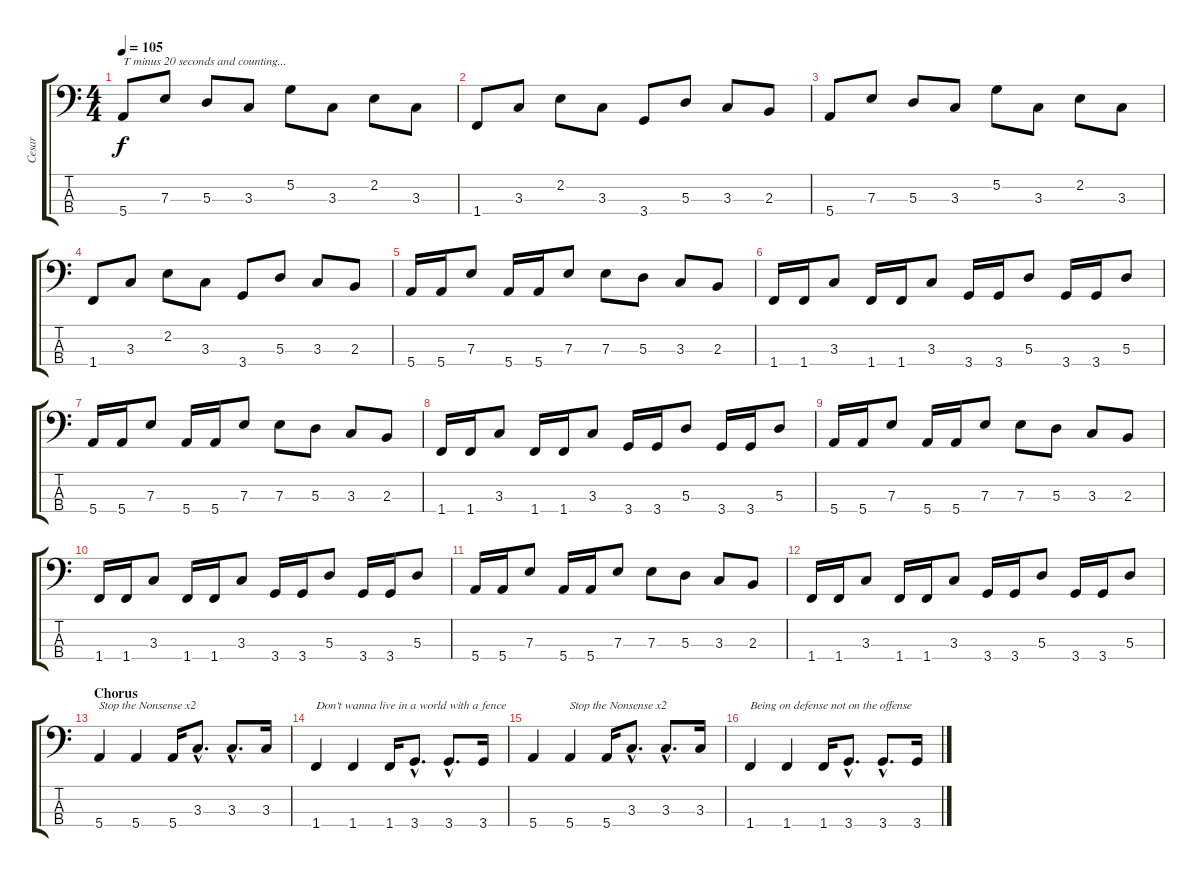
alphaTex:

\track ("Cesar" "Cesar") {instrument slapbass1}
\staff {score tabs}
\tuning (G2 D2 A1 E1) {hide}
\ts (4 4)
\tempo 105
\clef f4
\ks c
5.4.8{txt "T minus 20 seconds and counting..." dy f volume 12 instrument slapbass1} 7.3.8 5.3.8 3.3.8 5.2.8 3.3.8 2.2.8 3.3.8 |
1.4.8 3.3.8 2.2.8 3.3.8 3.4.8 5.3.8 3.3.8 2.3.8 |
5.4.8 7.3.8 5.3.8 3.3.8 5.2.8 3.3.8 2.2.8 3.3.8 |
1.4.8 3.3.8 2.2.8 3.3.8 3.4.8 5.3.8 3.3.8 2.3.8 |
5.4.16{volume 10} 5.4.16 7.3.8 5.4.16 5.4.16 7.3.8 7.3.8 5.3.8 3.3.8 2.3.8 |
1.4.16 1.4.16 3.3.8 1.4.16 1.4.16 3.3.8 3.4.16 3.4.16 5.3.8 3.4.16 3.4.16 5.3.8 |
5.4.16 5.4.16 7.3.8 5.4.16 5.4.16 7.3.8 7.3.8 5.3.8 3.3.8 2.3.8 |
1.4.16 1.4.16 3.3.8 1.4.16 1.4.16 3.3.8 3.4.16 3.4.16 5.3.8 3.4.16 3.4.16 5.3.8 |
5.4.16 5.4.16 7.3.8 5.4.16 5.4.16 7.3.8 7.3.8 5.3.8 3.3.8 2.3.8 |
1.4.16 1.4.16 3.3.8 1.4.16 1.4.16 3.3.8 3.4.16 3.4.16 5.3.8 3.4.16 3.4.16 5.3.8 |
5.4.16 5.4.16 7.3.8 5.4.16 5.4.16 7.3.8 7.3.8 5.3.8 3.3.8 2.3.8 |
1.4.16 1.4.16 3.3.8 1.4.16 1.4.16 3.3.8 3.4.16 3.4.16 5.3.8 3.4.16 3.4.16 5.3.8 |
\section ("" "Chorus")
5.4.4{txt "Stop the Nonsense x2" volume 10 instrument slapbass1} 5.4.4 5.4.16 3.3{hac}.8{d} 3.3{hac}.8{d} 3.3.16 |
1.4.4{txt "Don't wanna live in a world with a fence"} 1.4.4 1.4.16 3.4{hac}.8{d} 3.4{hac}.8{d} 3.4.16 |
5.4.4 5.4.4{txt "Stop the Nonsense x2"} 5.4.16 3.3{hac}.8{d} 3.3{hac}.8{d} 3.3.16 |
1.4.4{txt "Being on defense not on the offense"} 1.4.4 1.4.16 3.4{hac}.8{d} 3.4{hac}.8{d} 3.4.16
